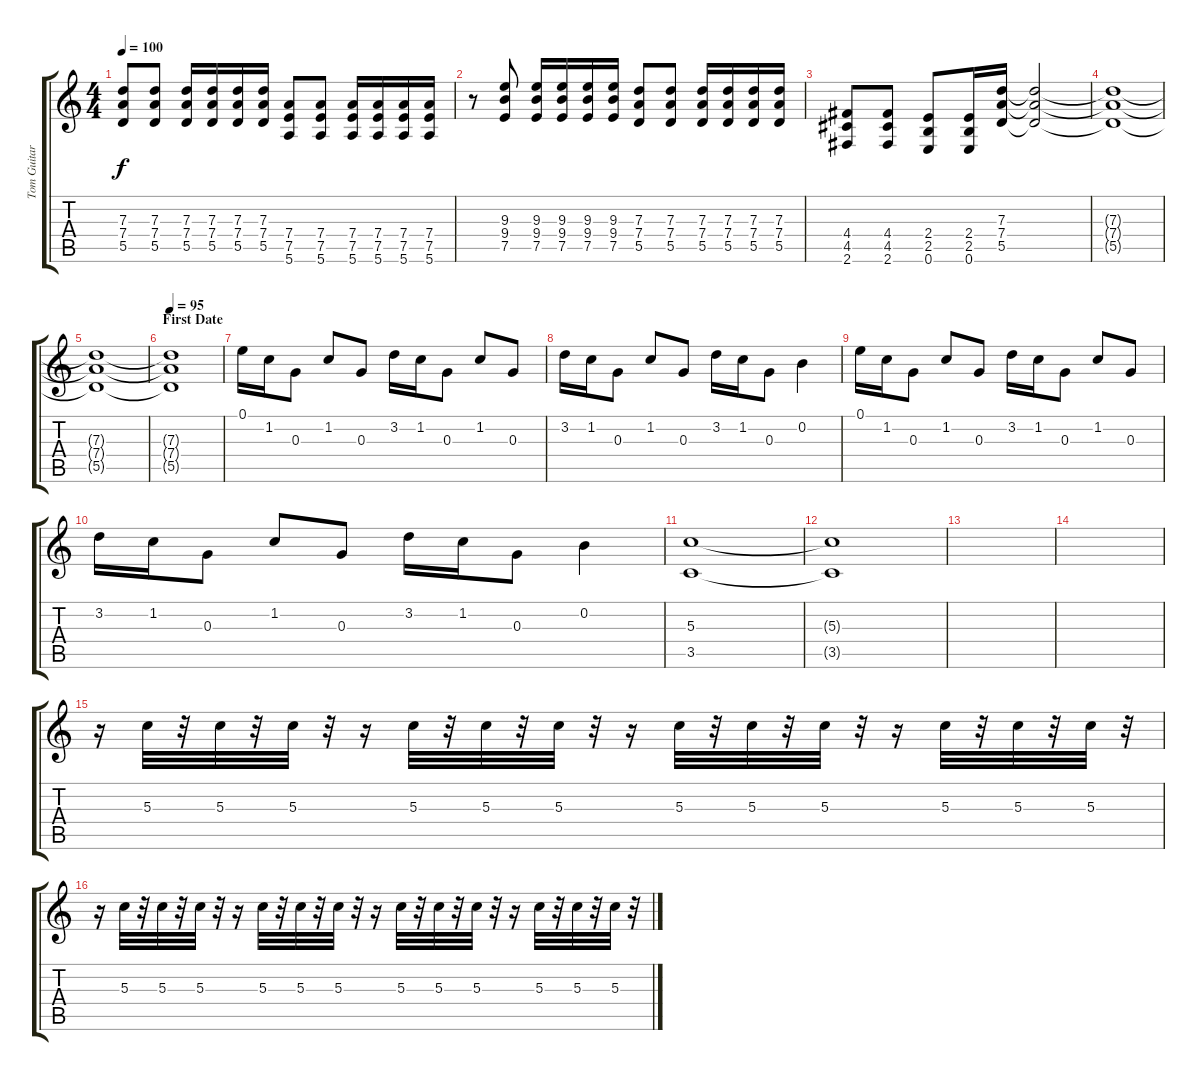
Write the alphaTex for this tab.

\track ("Tom Guitar 1" "Tom Guitar") {instrument distortionguitar}
\staff {score tabs}
\tuning (E4 B3 G3 D3 A2 E2) {hide}
\ts (4 4)
\tempo 100
\clef g2
\ks c
(7.3 7.4 5.5).8{dy f} (7.3 7.4 5.5).8 (7.3 7.4 5.5).16 (7.3 7.4 5.5).16 (7.3 7.4 5.5).16 (7.3 7.4 5.5).16 (7.4 7.5 5.6).8 (7.4 7.5 5.6).8 (7.4 7.5 5.6).16 (7.4 7.5 5.6).16 (7.4 7.5 5.6).16 (7.4 7.5 5.6).16 |
r.8 (9.3 9.4 7.5).8 (9.3 9.4 7.5).16 (9.3 9.4 7.5).16 (9.3 9.4 7.5).16 (9.3 9.4 7.5).16 (7.3 7.4 5.5).8 (7.3 7.4 5.5).8 (7.3 7.4 5.5).16 (7.3 7.4 5.5).16 (7.3 7.4 5.5).16 (7.3 7.4 5.5).16 |
(4.4 4.5 2.6).8 (4.4 4.5 2.6).8 (2.4 2.5 0.6).8 (2.4 2.5 0.6).16 (7.3 7.4 5.5).16 (7.3{t} 7.4{t} 5.5{t}).2{volume 0} |
(7.3{t} 7.4{t} 5.5{t}).1 |
(7.3{t} 7.4{t} 5.5{t}).1 |
\section ("" "First Date")
\tempo 95
(7.3{t} 7.4{t} 5.5{t}).1 |
0.1.16{volume 14} 1.2.16 0.3.8 1.2.8 0.3.8 3.2.16 1.2.16 0.3.8 1.2.8 0.3.8 |
3.2.16 1.2.16 0.3.8 1.2.8 0.3.8 3.2.16 1.2.16 0.3.8 0.2.4 |
0.1.16 1.2.16 0.3.8 1.2.8 0.3.8 3.2.16 1.2.16 0.3.8 1.2.8 0.3.8 |
3.2.16 1.2.16 0.3.8 1.2.8 0.3.8 3.2.16 1.2.16 0.3.8 0.2.4 |
(5.3 3.5).1{volume 0} |
(5.3{t} 3.5{t}).1 |
|
|
r.16{volume 14} 5.3.32 r.32 5.3.32 r.32 5.3.32 r.32 r.16 5.3.32 r.32 5.3.32 r.32 5.3.32 r.32 r.16 5.3.32 r.32 5.3.32 r.32 5.3.32 r.32 r.16 5.3.32 r.32 5.3.32 r.32 5.3.32 r.32 |
r.16 5.3.32 r.32 5.3.32 r.32 5.3.32 r.32 r.16 5.3.32 r.32 5.3.32 r.32 5.3.32 r.32 r.16 5.3.32 r.32 5.3.32 r.32 5.3.32 r.32 r.16 5.3.32 r.32 5.3.32 r.32 5.3.32 r.32
